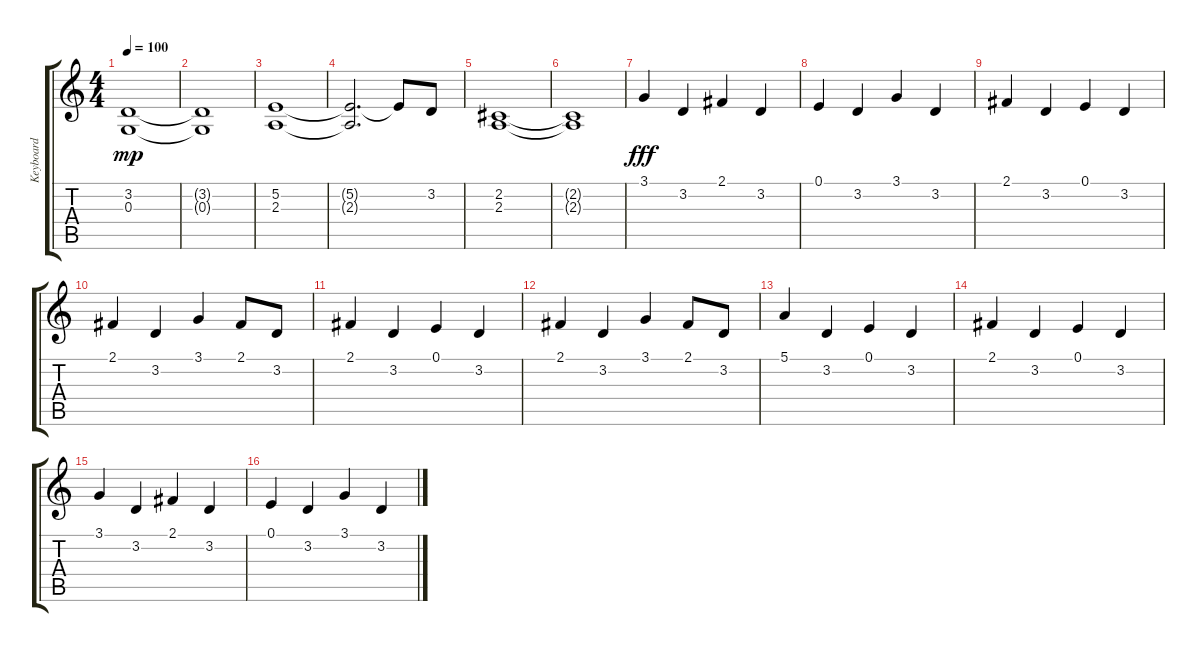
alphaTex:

\track ("Keyboard" "Keyboard") {instrument drawbarorgan}
\staff {score tabs}
\tuning (E4 B3 G3 D3 A2 E2) {hide}
\ts (4 4)
\tempo 100
\clef g2
\ks c
(3.2 0.3).1{dy mp} |
(3.2{t} 0.3{t}).1 |
(5.2 2.3).1 |
(5.2{t} 2.3{t}).2{d} 5.2{t}.8 3.2.8 |
(2.2 2.3).1 |
(2.2{t} 2.3{t}).1 |
3.1.4{dy fff} 3.2.4 2.1.4 3.2.4 |
0.1.4 3.2.4 3.1.4 3.2.4 |
2.1.4 3.2.4 0.1.4 3.2.4 |
2.1.4 3.2.4 3.1.4 2.1.8 3.2.8 |
2.1.4 3.2.4 0.1.4 3.2.4 |
2.1.4 3.2.4 3.1.4 2.1.8 3.2.8 |
5.1.4 3.2.4 0.1.4 3.2.4 |
2.1.4 3.2.4 0.1.4 3.2.4 |
3.1.4 3.2.4 2.1.4 3.2.4 |
0.1.4 3.2.4 3.1.4 3.2.4
